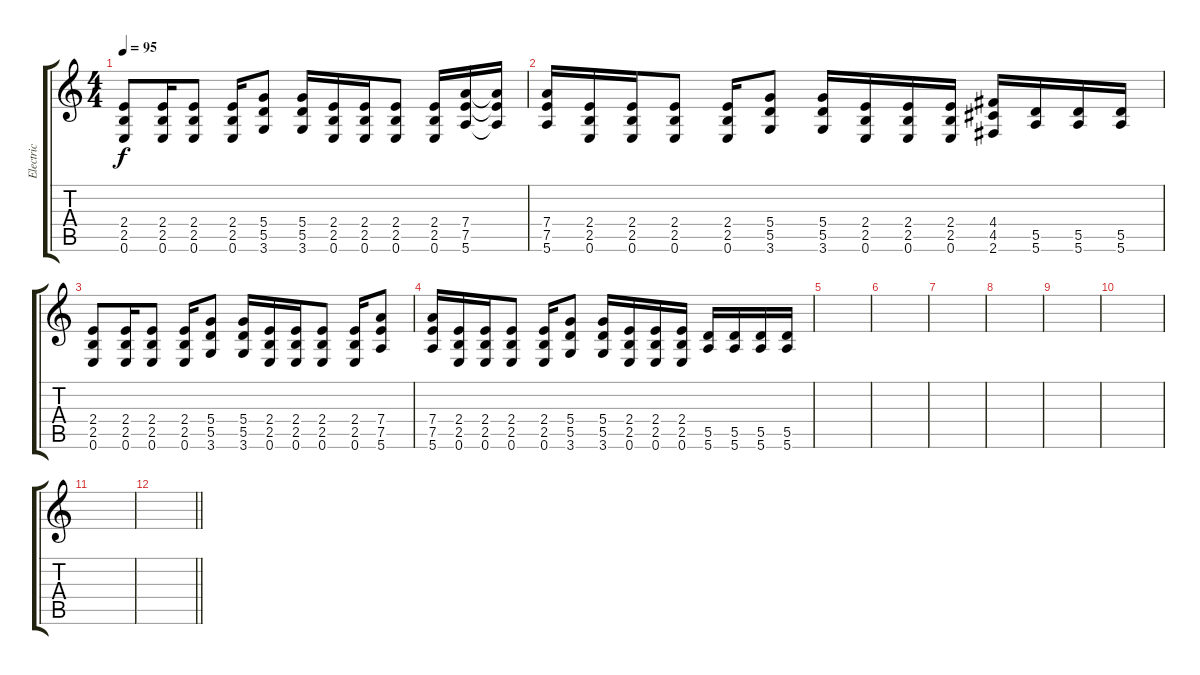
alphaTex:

\track ("Electric" "Electric") {instrument distortionguitar}
\staff {score tabs}
\tuning (E4 B3 G3 D3 A2 E2) {hide}
\ts (4 4)
\tempo 95
\clef g2
\ks c
(2.4 2.5 0.6).8{dy f} (2.4 2.5 0.6).16 (2.4 2.5 0.6).8 (2.4 2.5 0.6).16 (5.4 5.5 3.6).8 (5.4 5.5 3.6).16 (2.4 2.5 0.6).16 (2.4 2.5 0.6).16 (2.4 2.5 0.6).8 (2.4 2.5 0.6).16 (7.4 7.5 5.6).16 (7.4{t} 7.5{t} 5.6{t}).16 |
(7.4 7.5 5.6).16 (2.4 2.5 0.6).16 (2.4 2.5 0.6).16 (2.4 2.5 0.6).8 (2.4 2.5 0.6).16 (5.4 5.5 3.6).8 (5.4 5.5 3.6).16 (2.4 2.5 0.6).16 (2.4 2.5 0.6).16 (2.4 2.5 0.6).16 (4.4 4.5 2.6).16 (5.5 5.6).16 (5.5 5.6).16 (5.5 5.6).16 |
(2.4 2.5 0.6).8 (2.4 2.5 0.6).16 (2.4 2.5 0.6).8 (2.4 2.5 0.6).16 (5.4 5.5 3.6).8 (5.4 5.5 3.6).16 (2.4 2.5 0.6).16 (2.4 2.5 0.6).16 (2.4 2.5 0.6).8 (2.4 2.5 0.6).16 (7.4 7.5 5.6).8 |
(7.4 7.5 5.6).16 (2.4 2.5 0.6).16 (2.4 2.5 0.6).16 (2.4 2.5 0.6).8 (2.4 2.5 0.6).16 (5.4 5.5 3.6).8 (5.4 5.5 3.6).16 (2.4 2.5 0.6).16 (2.4 2.5 0.6).16 (2.4 2.5 0.6).16 (5.5 5.6).16 (5.5 5.6).16 (5.5 5.6).16 (5.5 5.6).16 |
|
|
|
|
|
|
|
\barLineRight lightlight
